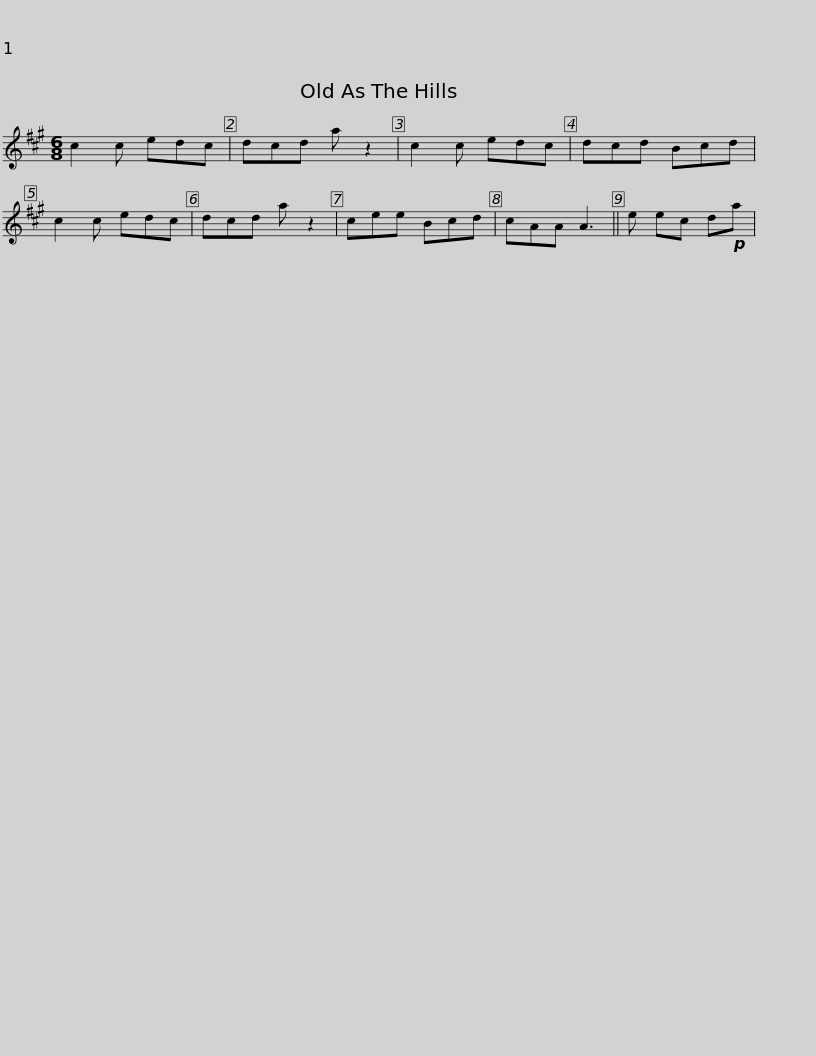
X:1
L:1/8
M:6/8
I:linebreak $
K:A
V:1 treble
V:1
 c2 c edc | dcd a z2 | c2 c edc | dcd Bcd | c2 c edc | %5
 dcd a z2 | cee Bcd | cAA A3 ||$ e ec d!p!a | %9
